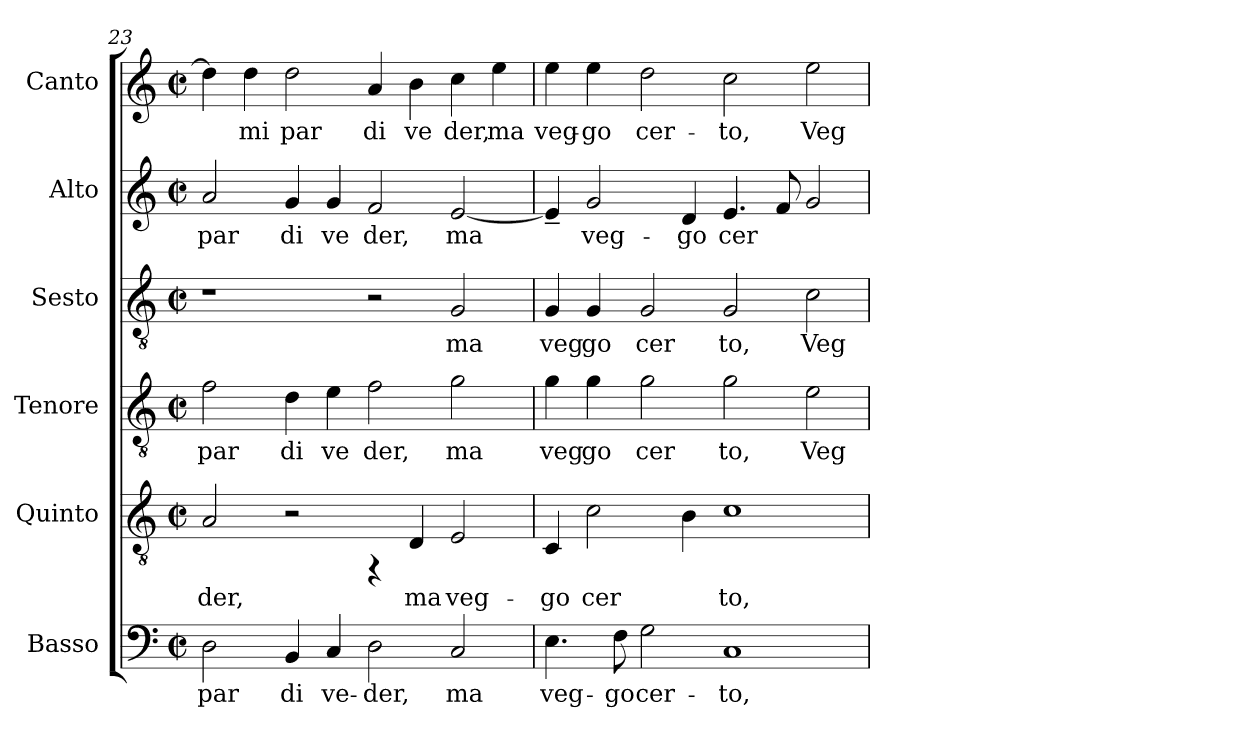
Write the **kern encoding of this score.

**kern	**text	**kern	**text	**kern	**text	**kern	**text	**kern	**text	**kern	**text
*part6	*part6	*part5	*part5	*part4	*part4	*part3	*part3	*part2	*part2	*part1	*part1
*staff6	*staff6	*staff5	*staff5	*staff4	*staff4	*staff3	*staff3	*staff2	*staff2	*staff1	*staff1
*I"Basso	*	*I"Quinto	*	*I"Tenore	*	*I"Sesto	*	*I"Alto	*	*I"Canto	*
*I'Basso	*	*I'Quinto	*	*I'Tenore	*	*I'Sesto	*	*I'Alto	*	*I'Canto	*
*clefF4	*	*clefGv2	*	*clefGv2	*	*clefGv2	*	*clefG2	*	*clefG2	*
*k[]	*	*k[]	*	*k[]	*	*k[]	*	*k[]	*	*k[]	*
*C:	*	*C:	*	*C:	*	*C:	*	*C:	*	*C:	*
*M2/2	*	*M2/2	*	*M2/2	*	*M2/2	*	*M2/2	*	*M2/2	*
*met(c|)	*	*met(c|)	*	*met(c|)	*	*met(c|)	*	*met(c|)	*	*met(c|)	*
=23	=23	=23	=23	=23	=23	=23	=23	=23	=23	=23	=23
!	!LO:LY:b:cj	!	!LO:LY:b:cj	!	!LO:LY:b:cj	!	!	!	!LO:LY:b:cj	!	!LO:LY:b:cj
2D\	par	2A/	-der,	2f\	par	1r	.	2a/	par	4dd\]	.
!	!	!	!	!	!	!	!	!	!	!	!LO:LY:b:cj
.	.	.	.	.	.	.	.	.	.	4dd\	mi
!	!LO:LY:b:cj	!	!	!	!LO:LY:b:cj	!	!	!	!LO:LY:b:cj	!	!LO:LY:b:cj
4BB/	di	2r	.	4d\	di	.	.	4g/	di	2dd\	par
!	!LO:LY:b:cj	!	!	!	!LO:LY:b:cj	!	!	!	!LO:LY:b:cj	!	!
4C/	ve-	.	.	4e\	ve	.	.	4g/	ve	.	.
!	!LO:LY:b:cj	!	!	!	!LO:LY:b:cj	!	!	!	!LO:LY:b:cj	!	!LO:LY:b:cj
2D\	-der,	4rFF	.	2f\	der,	2r	.	2f/	der,	4a/	di
!	!	!	!LO:LY:b:cj	!	!	!	!	!	!	!	!LO:LY:b:cj
.	.	4D/	ma	.	.	.	.	.	.	4b\	ve
!	!LO:LY:b:cj	!	!LO:LY:b:cj	!	!LO:LY:b:cj	!	!LO:LY:b:cj	!	!LO:LY:b:cj	!	!LO:LY:b:cj
2C/	ma	2E/	veg-	2g\	ma	2G/	ma	[>2e/	ma	4cc\	der,
!	!	!	!	!	!	!	!	!	!	!	!LO:LY:b:cj
.	.	.	.	.	.	.	.	.	.	4ee\	ma
!!LO:PB:g=z
=24	=24	=24	=24	=24	=24	=24	=24	=24	=24	=24	=24
!	!LO:LY:b:cj	!	!LO:LY:b:cj	!	!LO:LY:b:cj	!	!LO:LY:b:cj	!	!LO:LY:b:cj	!	!LO:LY:b:cj
4.E\	veg-	4C/	-go	4g\	veg	4G/	veg	4e~</]	.	4ee\	veg-
!	!	!	!LO:LY:b:cj	!	!LO:LY:b:cj	!	!LO:LY:b:cj	!	!LO:LY:b:cj	!	!LO:LY:b:cj
.	.	2c\	cer	4g\	go	4G/	go	2g/	veg-	4ee\	-go
!	!LO:LY:b:cj	!	!	!	!	!	!	!	!	!	!
8F\	-go	.	.	.	.	.	.	.	.	.	.
!	!LO:LY:b:cj	!	!	!	!LO:LY:b:cj	!	!LO:LY:b:cj	!	!	!	!LO:LY:b:cj
2G\	cer-	.	.	2g\	cer	2G/	cer	.	.	2dd\	cer-
!	!	!	!LO:LY:b:cj	!	!	!	!	!	!LO:LY:b:cj	!	!
.	.	4B\	.	.	.	.	.	4d/	-go	.	.
!	!LO:LY:b:cj	!	!LO:LY:b:cj	!	!LO:LY:b:cj	!	!LO:LY:b:cj	!	!LO:LY:b:cj	!	!LO:LY:b:cj
1C	-to,	1c	to,	2g\	to,	2G/	to,	4.e/	cer-	2cc\	-to,
!	!	!	!	!	!	!	!	!	!LO:LY:b:cj	!	!
.	.	.	.	.	.	.	.	8f/	--	.	.
!	!	!	!	!	!LO:LY:b:cj	!	!LO:LY:b:cj	!	!LO:LY:b:cj	!	!LO:LY:b:cj
.	.	.	.	2e\	Veg	2c\	Veg	2g/	--	2ee\	Veg-
=	=	=	=	=	=	=	=	=	=	=	=
*-	*-	*-	*-	*-	*-	*-	*-	*-	*-	*-	*-
